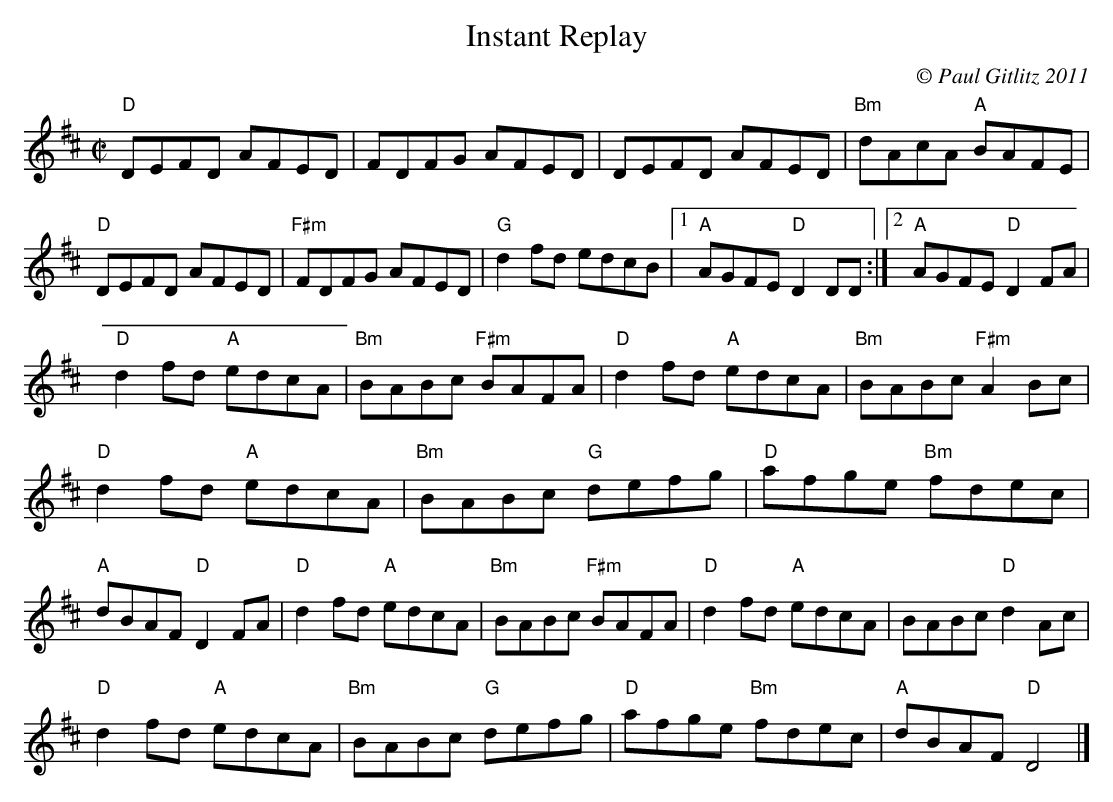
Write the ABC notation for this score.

X:1
T:Instant Replay
M:C|
C:© Paul Gitlitz 2011
K:D
"D"DEFD AFED|FDFG AFED|DEFD AFED|"Bm"dAcA "A"BAFE|!
"D"DEFD AFED|"F#m"FDFG AFED|"G"d2fd edcB|1"A"AGFE "D"D2DD:|2"A"AGFE "D"D2FA|!
"D"d2fd "A"edcA|"Bm"BABc "F#m"BAFA|"D"d2fd "A"edcA|"Bm"BABc "F#m"A2Bc|!
"D"d2fd "A"edcA|"Bm"BABc "G"defg|"D"afge "Bm"fdec|"A"dBAF "D"D2FA|
"D"d2fd "A"edcA|"Bm"BABc "F#m"BAFA|"D"d2fd "A"edcA|BABc "D"d2Ac|!
"D"d2fd "A"edcA|"Bm"BABc "G"defg|"D"afge "Bm"fdec|"A"dBAF "D"D4|]
